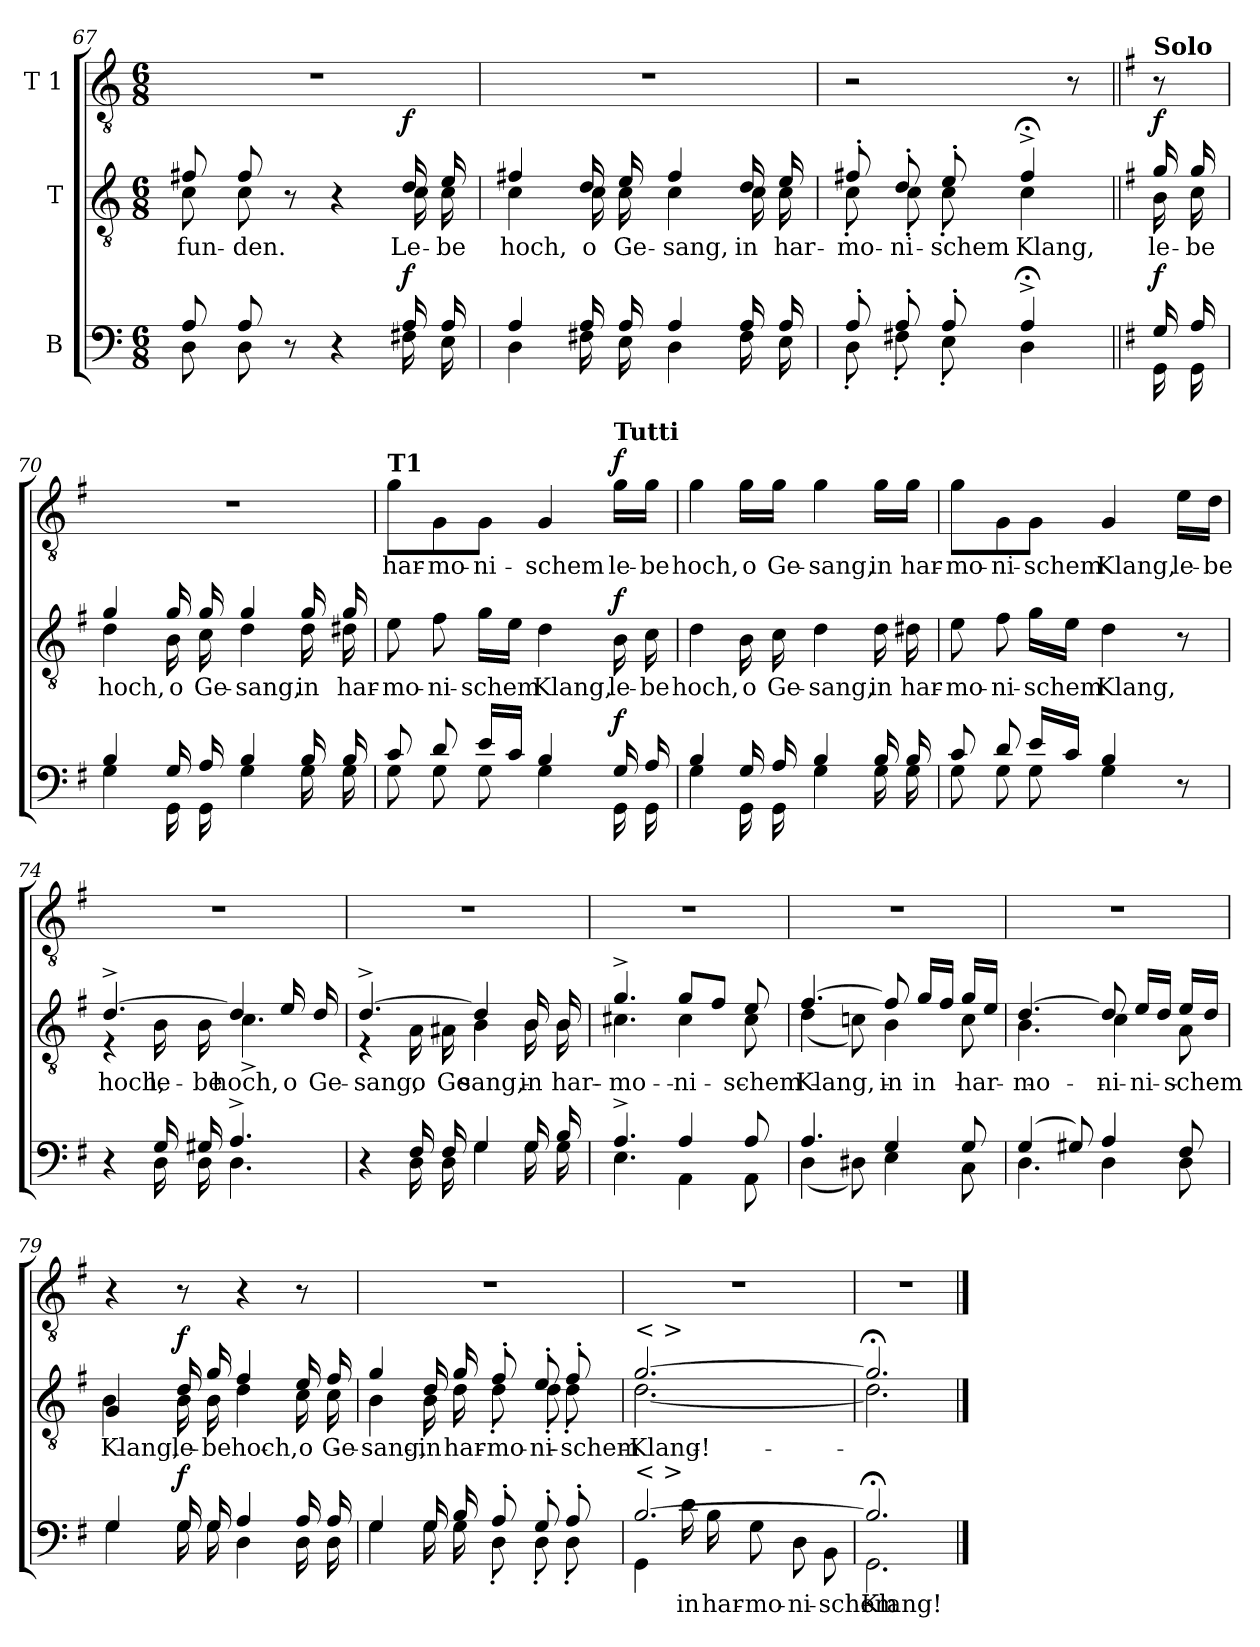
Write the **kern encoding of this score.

**kern	**text	**dynam	**kern	**text	**dynam	**kern	**text	**dynam
*part3	*part3	*part3	*part2	*part2	*part2	*part1	*part1	*part1
*staff3	*staff3	*staff3	*staff2	*staff2	*staff2	*staff1	*staff1	*staff1
*I"B	*	*	*I"T	*	*	*I"T 1	*	*
*clefF4	*	*	*clefGv2	*	*	*clefGv2	*	*
*k[]	*	*	*k[]	*	*	*k[]	*	*
*M6/8	*	*	*M6/8	*	*	*M6/8	*	*
=67	=67	=67	=67	=67	=67	=67	=67	=67
*^	*	*	*^	*	*	*	*	*
!	!	!	!	!	!	!LO:LY:b	!	!	!	!
8A/	8D\	.	.	8f#X/	8c\	-fun-	.	2.r	.	.
!	!	!	!	!	!	!LO:LY:b	!	!	!	!
8A/	8D\	.	.	8f#/	8c\	-den.	.	.	.	.
8r	8ryy	.	.	8r	8ryy	.	.	.	.	.
4r	4ryy	.	.	4r	4ryy	.	.	.	.	.
!	!	!	!LO:DY:a	!	!	!LO:LY:b	!LO:DY:a	!	!	!
16A/	16F#X\	.	f	16d/	16c\	Le-	f	.	.	.
!	!	!	!	!	!	!LO:LY:b	!	!	!	!
16A/	16E\	.	.	16e/	16c\	-be	.	.	.	.
!!LO:LB:g=z
=68	=68	=68	=68	=68	=68	=68	=68	=68	=68	=68
!	!	!	!	!	!	!LO:LY:b	!	!	!	!
4A/	4D\	.	.	4f#X/	4c\	hoch,	.	2.r	.	.
!	!	!	!	!	!	!LO:LY:b	!	!	!	!
16A/	16F#X\	.	.	16d/	16c\	o	.	.	.	.
!	!	!	!	!	!	!LO:LY:b	!	!	!	!
16A/	16E\	.	.	16e/	16c\	Ge-	.	.	.	.
!	!	!	!	!	!	!LO:LY:b	!	!	!	!
4A/	4D\	.	.	4f#/	4c\	-sang,	.	.	.	.
!	!	!	!	!	!	!LO:LY:b	!	!	!	!
16A/	16F#\	.	.	16d/	16c\	in	.	.	.	.
!	!	!	!	!	!	!LO:LY:b	!	!	!	!
16A/	16E\	.	.	16e/	16c\	har-	.	.	.	.
=69	=69	=69	=69	=69	=69	=69	=69	=69	=69	=69
!	!	!	!	!	!	!LO:LY:b	!	!	!	!
8A'/	8D'\	.	.	8f#X'/	8c'\	-mo-	.	2r	.	.
!	!	!	!	!	!	!LO:LY:b	!	!	!	!
8A'/	8F#X'\	.	.	8d'/	8c'\	-ni-	.	.	.	.
!	!	!	!	!	!	!LO:LY:b	!	!	!	!
8A'/	8E'\	.	.	8e'/	8c'\	-schem	.	.	.	.
!	!	!	!	!	!	!LO:LY:b	!	!	!	!
4A;<^/	4D\	.	.	4f#;<^/	4c\	Klang,	.	.	.	.
.	.	.	.	.	.	.	.	8r	.	.
=69X6||	=69X6||	=69X6||	=69X6||	=69X6||	=69X6||	=69X6||	=69X6||	=69X6||	=69X6||	=69X6||
*k[f#]	*	*	*	*k[f#]	*	*	*	*k[f#]	*	*
!	!	!	!	!	!	!	!	!LO:TX:a:B:t=Solo	!	!
!	!	!	!LO:DY:a	!	!	!LO:LY:b	!LO:DY:a	!	!	!
16G/	16GG\	.	f	16g/	16B\	le-	f	8r	.	.
!	!	!	!	!	!	!LO:LY:b	!	!	!	!
16A/	16GG\	.	.	16g/	16c\	-be	.	.	.	.
=70	=70	=70	=70	=70	=70	=70	=70	=70	=70	=70
!	!	!	!	!	!	!LO:LY:b	!	!	!	!
4B/	4G\	.	.	4g/	4d\	hoch,	.	2.r	.	.
!	!	!	!	!	!	!LO:LY:b	!	!	!	!
16G/	16GG\	.	.	16g/	16B\	o	.	.	.	.
!	!	!	!	!	!	!LO:LY:b	!	!	!	!
16A/	16GG\	.	.	16g/	16c\	Ge-	.	.	.	.
!	!	!	!	!	!	!LO:LY:b	!	!	!	!
4B/	4G\	.	.	4g/	4d\	-sang,	.	.	.	.
!	!	!	!	!	!	!LO:LY:b	!	!	!	!
16B/	16G\	.	.	16g/	16d\	in	.	.	.	.
!	!	!	!	!	!	!LO:LY:b	!	!	!	!
16B/	16G\	.	.	16g/	16d#X\	har-	.	.	.	.
!!LO:LB:g=z
=71	=71	=71	=71	=71	=71	=71	=71	=71	=71	=71
!	!	!	!	!	!	!	!	!LO:TX:a:B:t=T1	!	!
!	!	!	!	!LO:TX:a:B:t=T2	!	!	!	!	!	!
!	!	!	!	!	!	!LO:LY:b	!	!	!LO:LY:b	!
*	*	*	*	*v	*v	*	*	*	*	*
8c/	8G\	.	.	8e\	-mo-	.	8g\L	har-	.
!	!	!	!	!	!LO:LY:b	!	!	!LO:LY:b	!
8d/	8G\	.	.	8f#\	-ni-	.	8G\	-mo-	.
!	!	!	!	!	!LO:LY:b	!	!	!LO:LY:b	!
16e/LL	8G\	.	.	16g\LL	-schem	.	8G\J	-ni-	.
16c/JJ	.	.	.	16e\JJ	.	.	.	.	.
!	!	!	!	!	!LO:LY:b	!	!	!LO:LY:b	!
4B/	4G\	.	.	4d\	Klang,	.	4G/	-schem	.
!	!	!	!	!	!	!	!LO:TX:a:B:t=Tutti	!	!
!	!	!	!LO:DY:a	!	!LO:LY:b	!LO:DY:a	!	!LO:LY:b	!LO:DY:a
16G/	16GG\	.	f	16B\	le-	f	16g\LL	le-	f
!	!	!	!	!	!LO:LY:b	!	!	!LO:LY:b	!
16A/	16GG\	.	.	16c\	-be	.	16g\JJ	-be	.
=72	=72	=72	=72	=72	=72	=72	=72	=72	=72
!	!	!	!	!	!LO:LY:b	!	!	!LO:LY:b	!
4B/	4G\	.	.	4d\	hoch,	.	4g\	hoch,	.
!	!	!	!	!	!LO:LY:b	!	!	!LO:LY:b	!
16G/	16GG\	.	.	16B\	o	.	16g\LL	o	.
!	!	!	!	!	!LO:LY:b	!	!	!LO:LY:b	!
16A/	16GG\	.	.	16c\	Ge-	.	16g\JJ	Ge-	.
!	!	!	!	!	!LO:LY:b	!	!	!LO:LY:b	!
4B/	4G\	.	.	4d\	-sang,	.	4g\	-sang,	.
!	!	!	!	!	!LO:LY:b	!	!	!LO:LY:b	!
16B/	16G\	.	.	16d\	in	.	16g\LL	in	.
!	!	!	!	!	!LO:LY:b	!	!	!LO:LY:b	!
16B/	16G\	.	.	16d#X\	har-	.	16g\JJ	har-	.
=73	=73	=73	=73	=73	=73	=73	=73	=73	=73
!	!	!	!	!	!LO:LY:b	!	!	!LO:LY:b	!
8c/	8G\	.	.	8e\	-mo-	.	8g\L	-mo-	.
!	!	!	!	!	!LO:LY:b	!	!	!LO:LY:b	!
8d/	8G\	.	.	8f#\	-ni-	.	8G\	-ni-	.
!	!	!	!	!	!LO:LY:b	!	!	!LO:LY:b	!
16e/LL	8G\	.	.	16g\LL	-schem	.	8G\J	-schem	.
16c/JJ	.	.	.	16e\JJ	.	.	.	.	.
!	!	!	!	!	!LO:LY:b	!	!	!LO:LY:b	!
4B/	4G\	.	.	4d\	Klang,	.	4G/	Klang,	.
!	!	!	!	!	!	!	!	!LO:LY:b	!
8r	8ryy	.	.	8r	.	.	16e\LL	le-	.
!	!	!	!	!	!	!	!	!LO:LY:b	!
.	.	.	.	.	.	.	16d\JJ	-be	.
!!LO:LB:g=z
=74	=74	=74	=74	=74	=74	=74	=74	=74	=74
!	!	!	!	!	!LO:LY:b	!	!	!	!
*	*	*	*	*^	*	*	*	*	*
4r	4ryy	.	.	[4.d^/	4r	hoch,	.	2.r	.	.
!	!	!	!	!	!	!LO:LY:b	!	!	!	!
16G/	16D\	.	.	.	16B\	le-	.	.	.	.
!	!	!	!	!	!	!LO:LY:b	!	!	!	!
16G#X/	16D\	.	.	.	16B\	-be	.	.	.	.
!	!	!	!	!	!	!LO:LY:b	!	!	!	!
4.A^/	4.D\	.	.	4d/]	4.c^\	hoch,	.	.	.	.
!	!	!	!	!	!	!LO:LY:b	!	!	!	!
.	.	.	.	16e/	.	o	.	.	.	.
!	!	!	!	!	!	!LO:LY:b	!	!	!	!
.	.	.	.	16d/	.	Ge-	.	.	.	.
=75	=75	=75	=75	=75	=75	=75	=75	=75	=75	=75
!	!	!	!	!	!	!LO:LY:b	!	!	!	!
4r	4ryy	.	.	[4.d^/	4r	-sang,	.	2.r	.	.
!	!	!	!	!	!	!LO:LY:b	!	!	!	!
16F#/	16D\	.	.	.	16A\	o	.	.	.	.
!	!	!	!	!	!	!LO:LY:b	!	!	!	!
16F#/	16D\	.	.	.	16A#X\	Ge-	.	.	.	.
!	!	!	!	!	!	!LO:LY:b	!	!	!	!
4G/	4G\	.	.	4d/]	4B\	-sang,	.	.	.	.
!	!	!	!	!	!	!LO:LY:b	!	!	!	!
16G/	16G\	.	.	16B/	16B\	in	.	.	.	.
!	!	!	!	!	!	!LO:LY:b	!	!	!	!
16B/	16G\	.	.	16B/	16B\	har-	.	.	.	.
=76	=76	=76	=76	=76	=76	=76	=76	=76	=76	=76
!	!	!	!	!	!	!LO:LY:b	!	!	!	!
4.A^/	4.E\	.	.	4.g^/	4.c#X\	-mo-	.	2.r	.	.
!	!	!	!	!	!	!LO:LY:b	!	!	!	!
4A/	4AA\	.	.	8g/L	4c#\	-ni-	.	.	.	.
.	.	.	.	8f#/J	.	.	.	.	.	.
!	!	!	!	!	!	!LO:LY:b	!	!	!	!
8A/	8AA\	.	.	8e/	8c#\	-schem	.	.	.	.
!!LO:LB:g=z
=77	=77	=77	=77	=77	=77	=77	=77	=77	=77	=77
!	!	!	!	!	!	!LO:LY:b	!	!	!	!
4.A/	(4D\	.	.	[4.f#/	(4d\	Klang,	.	2.r	.	.
.	8D#X\)	.	.	.	8cn\)	.	.	.	.	.
!	!	!	!	!	!	!LO:LY:b	!	!	!	!
4G/	4E\	.	.	8f#/]	4B\	in	.	.	.	.
!	!	!	!	!	!	!LO:LY:b	!	!	!	!
.	.	.	.	16g/LL	.	in	.	.	.	.
.	.	.	.	16f#/JJ	.	.	.	.	.	.
!	!	!	!	!	!	!LO:LY:b	!	!	!	!
!	!	!	!	!	!	!LO:LY:b	!	!	!	!
8G/	8C\	.	.	16g/LL	8c\	har-	.	.	.	.
.	.	.	.	16e/JJ	.	.	.	.	.	.
=78	=78	=78	=78	=78	=78	=78	=78	=78	=78	=78
!	!	!	!	!	!	!LO:LY:b	!	!	!	!
!	!	!	!	!	!	!LO:LY:b	!	!	!	!
(4G/	4.D\	.	.	[4.d/	4.B\	-mo-	.	2.r	.	.
8G#X/)	.	.	.	.	.	.	.	.	.	.
!	!	!	!	!	!	!LO:LY:b	!	!	!	!
4A/	4D\	.	.	8d/]	4c\	-ni-	.	.	.	.
!	!	!	!	!	!	!LO:LY:b	!	!	!	!
.	.	.	.	16e/LL	.	-ni-	.	.	.	.
.	.	.	.	16d/JJ	.	.	.	.	.	.
!	!	!	!	!	!	!LO:LY:b	!	!	!	!
!	!	!	!	!	!	!LO:LY:b	!	!	!	!
8F#/	8D\	.	.	16e/LL	8A\	-schem	.	.	.	.
.	.	.	.	16d/JJ	.	.	.	.	.	.
=79	=79	=79	=79	=79	=79	=79	=79	=79	=79	=79
!	!	!	!	!	!	!LO:LY:b	!	!	!	!
4G/	4G\	.	.	4G/	4B\	Klang,	.	4r	.	.
!	!	!	!LO:DY:a	!	!	!LO:LY:b	!LO:DY:a	!	!	!
16G/	16G\	.	f	16d/	16B\	le-	f	8r	.	.
!	!	!	!	!	!	!LO:LY:b	!	!	!	!
16G/	16G\	.	.	16g/	16B\	-be	.	.	.	.
!	!	!	!	!	!	!LO:LY:b	!	!	!	!
4A/	4D\	.	.	4f#/	4d\	hoch,	.	4r	.	.
!	!	!	!	!	!	!LO:LY:b	!	!	!	!
16A/	16D\	.	.	16e/	16c\	o	.	8r	.	.
!	!	!	!	!	!	!LO:LY:b	!	!	!	!
16A/	16D\	.	.	16f#/	16c\	Ge-	.	.	.	.
!!LO:LB:g=z
=80	=80	=80	=80	=80	=80	=80	=80	=80	=80	=80
!	!	!	!	!	!	!LO:LY:b	!	!	!	!
4G/	4G\	.	.	4g/	4B\	-sang,	.	2.r	.	.
!	!	!	!	!	!	!LO:LY:b	!	!	!	!
16G/	16G\	.	.	16d/	16B\	in	.	.	.	.
!	!	!	!	!	!	!LO:LY:b	!	!	!	!
16B/	16G\	.	.	16g/	16d\	har-	.	.	.	.
!	!	!	!	!	!	!LO:LY:b	!	!	!	!
8A'/	8D'\	.	.	8f#'/	8d'\	-mo-	.	.	.	.
!	!	!	!	!	!	!LO:LY:b	!	!	!	!
8G'/	8D'\	.	.	8e'/	8d'\	-ni-	.	.	.	.
!	!	!	!	!	!	!LO:LY:b	!	!	!	!
8A'/	8D'\	.	.	8f#'/	8d'\	-schem	.	.	.	.
=81	=81	=81	=81	=81	=81	=81	=81	=81	=81	=81
!	!	!	!	!LO:TX:a:t=< >	!	!	!	!	!	!
!LO:TX:a:t=< >	!	!	!	!	!	!	!	!	!	!
!	!	!	!	!	!	!LO:LY:b	!	!	!	!
[2.B/	4GG\	.	.	[2.g/	[2.d\	Klang!	.	2.r	.	.
!	!	!LO:LY:b	!	!	!	!	!	!	!	!
.	16d\	in	.	.	.	.	.	.	.	.
!	!	!LO:LY:b	!	!	!	!	!	!	!	!
.	16B\	har-	.	.	.	.	.	.	.	.
!	!	!LO:LY:b	!	!	!	!	!	!	!	!
.	8G\	-mo-	.	.	.	.	.	.	.	.
!	!	!LO:LY:b	!	!	!	!	!	!	!	!
.	8D\	-ni-	.	.	.	.	.	.	.	.
!	!	!LO:LY:b	!	!	!	!	!	!	!	!
.	8BB\	-schem	.	.	.	.	.	.	.	.
=82	=82	=82	=82	=82	=82	=82	=82	=82	=82	=82
!	!	!LO:LY:b	!	!	!	!	!	!	!	!
2.B;</]	2.GG\	Klang!	.	2.g;</]	2.d\]	.	.	2.r	.	.
*v	*v	*	*	*	*	*	*	*	*	*
*	*	*	*v	*v	*	*	*	*	*
==	==	==	==	==	==	==	==	==
*-	*-	*-	*-	*-	*-	*-	*-	*-
